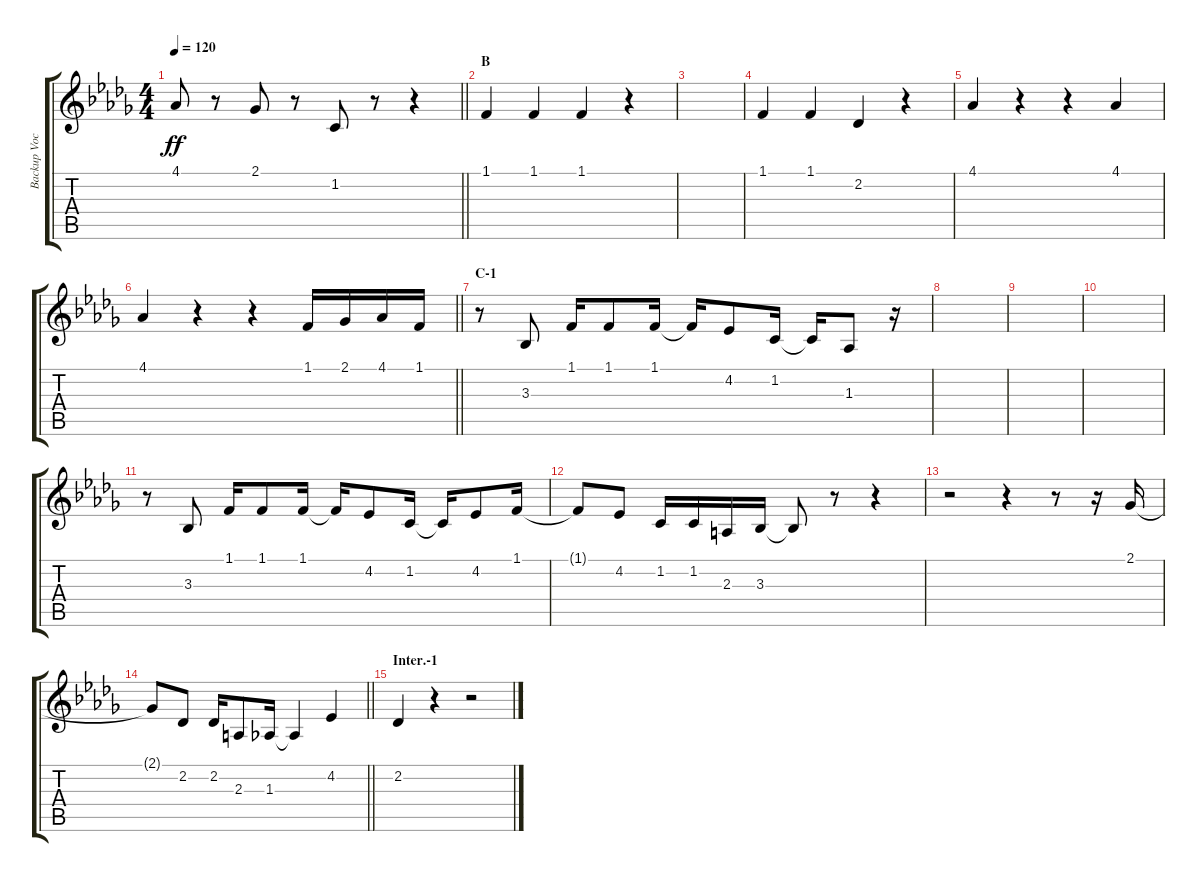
\track ("Backup Vocals" "Backup Voc") {instrument altosax}
\staff {score tabs}
\tuning (E4 B3 G3 D3 A2 E2) {hide}
\ts (4 4)
\tempo 120
\clef g2
\barLineRight lightlight
\ks db
4.1.8{dy ff} r.8 2.1.8 r.8 1.2.8 r.8 r.4 |
\section ("" "B")
1.1.4 1.1.4 1.1.4 r.4 |
|
1.1.4 1.1.4 2.2.4 r.4 |
4.1.4 r.4 r.4 4.1.4 |
\barLineRight lightlight
4.1.4 r.4 r.4 1.1.16 2.1.16 4.1.16 1.1.16 |
\section ("" "C-1")
r.8 3.3.8 1.1.16 1.1.8 1.1.16 1.1{t}.16 4.2.8 1.2.16 1.2{t}.16 1.3.8 r.16 |
|
|
|
r.8 3.3.8 1.1.16 1.1.8 1.1.16 1.1{t}.16 4.2.8 1.2.16 1.2{t}.16 4.2.8 1.1.16 |
1.1{t}.8 4.2.8 1.2.16 1.2.16 2.3.16 3.3.16 3.3{t}.8 r.8 r.4 |
r.2 r.4 r.8 r.16 2.1.16 |
\barLineRight lightlight
2.1{t}.8 2.2.8 2.2.16 2.3.8 1.3.16 1.3{t}.4 4.2.4 |
\section ("" "Inter.-1")
2.2.4 r.4 r.2
